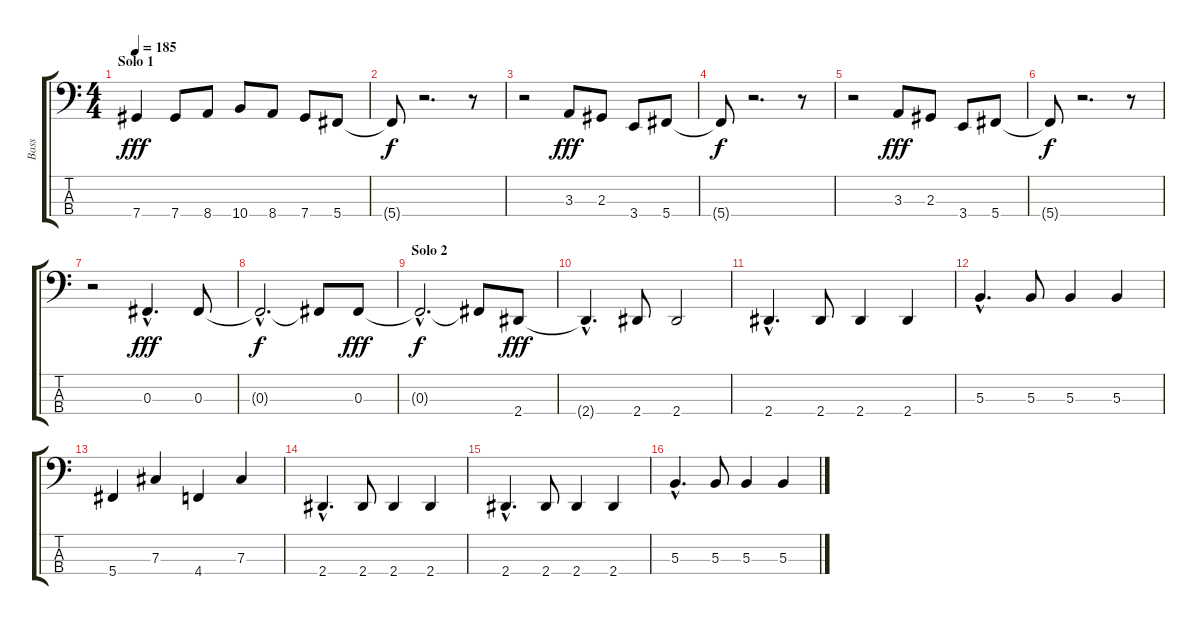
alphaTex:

\track ("Bass" "Bass") {instrument electricbassfinger}
\staff {score tabs}
\tuning (E2 B1 Gb1 Db1) {hide}
\ts (4 4)
\section ("" "Solo 1")
\tempo 185
\clef f4
\ks c
7.4.4{dy fff} 7.4.8 8.4.8 10.4.8 8.4.8 7.4.8 5.4.8 |
5.4{t}.8{dy f} r.2{d} r.8 |
r.2 3.3.8{dy fff} 2.3.8 3.4.8 5.4.8 |
5.4{t}.8{dy f} r.2{d} r.8 |
r.2 3.3.8{dy fff} 2.3.8 3.4.8 5.4.8 |
5.4{t}.8{dy f} r.2{d} r.8 |
r.2 0.3{hac}.4{d dy fff} 0.3.8 |
0.3{hac t}.2{d dy f} 0.3{t}.8 0.3.8{dy fff} |
\section ("" "Solo 2")
0.3{hac t}.2{d dy f} 0.3{t}.8 2.4.8{dy fff} |
2.4{hac t}.4{d} 2.4.8 2.4.2 |
2.4{hac}.4{d} 2.4.8 2.4.4 2.4.4 |
5.3{hac}.4{d} 5.3.8 5.3.4 5.3.4 |
5.4.4 7.3.4 4.4.4 7.3.4 |
2.4{hac}.4{d} 2.4.8 2.4.4 2.4.4 |
2.4{hac}.4{d} 2.4.8 2.4.4 2.4.4 |
5.3{hac}.4{d} 5.3.8 5.3.4 5.3.4
